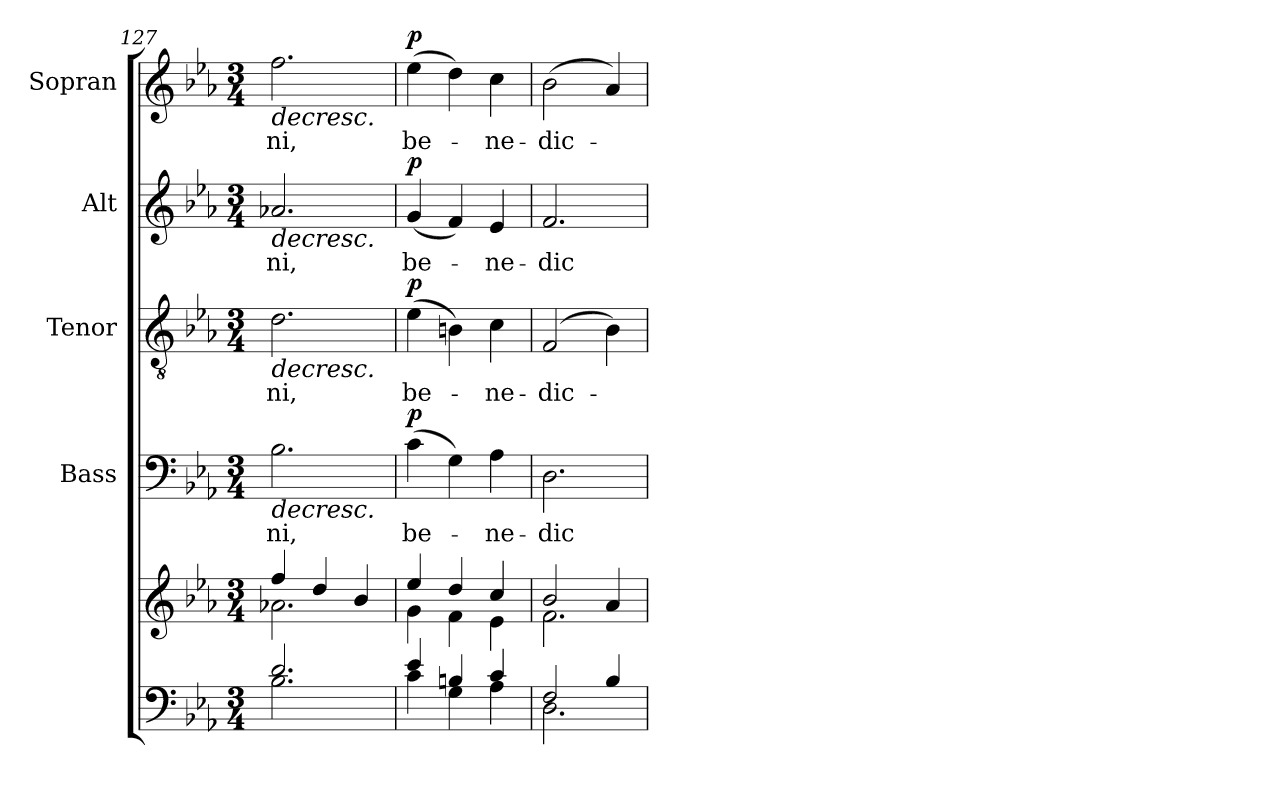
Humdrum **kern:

**kern	**kern	**kern	**text	**dynam	**kern	**text	**dynam	**kern	**text	**dynam	**kern	**text	**dynam
*part5	*part5	*part4	*part4	*part4	*part3	*part3	*part3	*part2	*part2	*part2	*part1	*part1	*part1
*staff6	*staff5	*staff4	*staff4	*staff4	*staff3	*staff3	*staff3	*staff2	*staff2	*staff2	*staff1	*staff1	*staff1
*	*	*I"Bass	*	*	*I"Tenor	*	*	*I"Alt	*	*	*I"Sopran	*	*
*	*	*I'B.	*	*	*I'T.	*	*	*I'A.	*	*	*I'S.	*	*
*clefF4	*clefG2	*clefF4	*	*	*clefGv2	*	*	*clefG2	*	*	*clefG2	*	*
*k[b-e-a-]	*k[b-e-a-]	*k[b-e-a-]	*	*	*k[b-e-a-]	*	*	*k[b-e-a-]	*	*	*k[b-e-a-]	*	*
*E-:	*E-:	*E-:	*	*	*E-:	*	*	*E-:	*	*	*E-:	*	*
*M3/4	*M3/4	*M3/4	*	*	*M3/4	*	*	*M3/4	*	*	*M3/4	*	*
=127	=127	=127	=127	=127	=127	=127	=127	=127	=127	=127	=127	=127	=127
*^	*^	*	*	*	*	*	*	*	*	*	*	*	*
!	!	!	!	!	!LO:LY:b	!LO:HP:b	!	!LO:LY:b	!LO:HP:b	!	!LO:LY:b	!LO:HP:b	!	!LO:LY:b	!LO:HP:b
2.d/	2.B-\	4ff/	2.a-X\	2.B-\	-ni,	>	2.d\	-ni,	>	2.a-X/	-ni,	>	2.ff\	-ni,	>
.	.	4dd/	.	.	.	.	.	.	.	.	.	.	.	.	.
.	.	4b-/	.	.	.	.	.	.	.	.	.	.	.	.	.
=128	=128	=128	=128	=128	=128	=128	=128	=128	=128	=128	=128	=128	=128	=128	=128
!	!	!	!	!	!LO:LY:b	!LO:DY:a	!	!LO:LY:b	!LO:DY:a	!	!LO:LY:b	!LO:DY:a	!	!LO:LY:b	!LO:DY:a
4e-/	4c\	4ee-/	4g\	(>4c\	be-	p	(>4e-\	be-	p	(<4g/	be-	p	(>4ee-\	be-	p
4Bn/	4G\	4dd/	4f\	4G\)	.	]	4Bn\)	.	]	4f/)	.	]	4dd\)	.	]
!	!	!	!	!	!LO:LY:b	!	!	!LO:LY:b	!	!	!LO:LY:b	!	!	!LO:LY:b	!
4c/	4A-\	4cc/	4e-\	4A-\	-ne-	.	4c\	-ne-	.	4e-/	-ne-	.	4cc\	-ne-	.
=129	=129	=129	=129	=129	=129	=129	=129	=129	=129	=129	=129	=129	=129	=129	=129
!	!	!	!	!	!LO:LY:b	!	!	!LO:LY:b	!	!	!LO:LY:b	!	!	!LO:LY:b	!
2F/	2.D\	2b-/	2.f\	2.D\	-dic-	.	(2F/	-dic-	.	2.f/	-dic-	.	(>2b-\	-dic-	.
4B-/	.	4a-/	.	.	.	.	4B-\)	.	.	.	.	.	4a-/)	.	.
*v	*v	*	*	*	*	*	*	*	*	*	*	*	*	*	*
*	*v	*v	*	*	*	*	*	*	*	*	*	*	*	*
=	=	=	=	=	=	=	=	=	=	=	=	=	=
*-	*-	*-	*-	*-	*-	*-	*-	*-	*-	*-	*-	*-	*-
